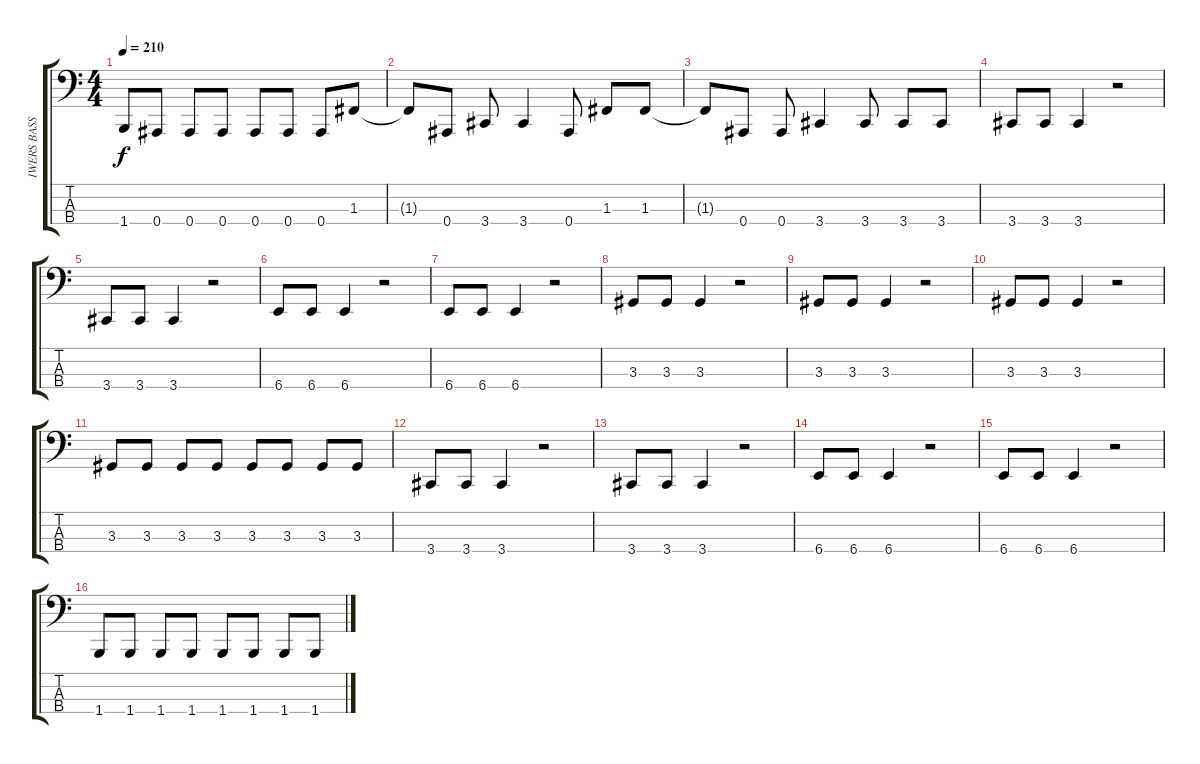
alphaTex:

\track ("IWERS BASS" "IWERS BASS") {instrument electricbassfinger}
\staff {score tabs}
\tuning (Eb2 Bb1 F1 Bb0) {hide}
\ts (4 4)
\tempo 210
\clef f4
\ks c
1.4{t}.8{dy f} 0.4.8 0.4.8 0.4.8 0.4.8 0.4.8 0.4.8 1.3.8 |
1.3{t}.8 0.4.8 3.4.8 3.4.4 0.4.8 1.3.8 1.3.8 |
1.3{t}.8 0.4.8 0.4.8 3.4.4 3.4.8 3.4.8 3.4.8 |
3.4.8 3.4.8 3.4.4 r.2 |
3.4.8 3.4.8 3.4.4 r.2 |
6.4.8 6.4.8 6.4.4 r.2 |
6.4.8 6.4.8 6.4.4 r.2 |
3.3.8 3.3.8 3.3.4 r.2 |
3.3.8 3.3.8 3.3.4 r.2 |
3.3.8 3.3.8 3.3.4 r.2 |
3.3.8 3.3.8 3.3.8 3.3.8 3.3.8 3.3.8 3.3.8 3.3.8 |
3.4.8 3.4.8 3.4.4 r.2 |
3.4.8 3.4.8 3.4.4 r.2 |
6.4.8 6.4.8 6.4.4 r.2 |
6.4.8 6.4.8 6.4.4 r.2 |
1.4.8 1.4.8 1.4.8 1.4.8 1.4.8 1.4.8 1.4.8 1.4.8
